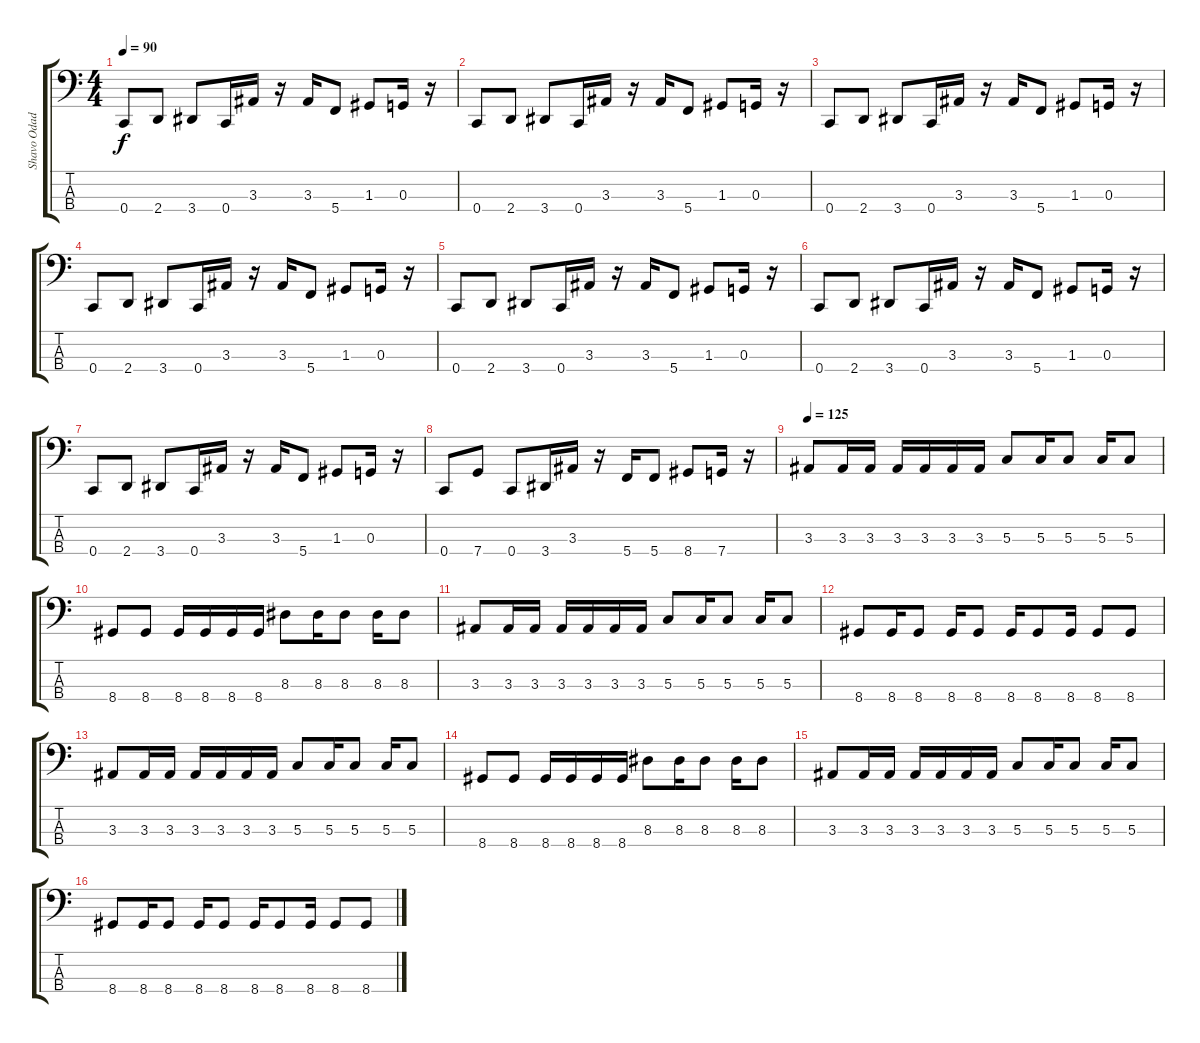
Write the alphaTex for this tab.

\track ("Shavo Odadjian" "Shavo Odad") {instrument electricbasspick}
\staff {score tabs}
\tuning (F2 C2 G1 C1) {hide}
\ts (4 4)
\tempo 90
\clef f4
\ks c
0.4.8{dy f} 2.4.8 3.4.8 0.4.16 3.3.16 r.16 3.3.16 5.4.8 1.3.8 0.3.16 r.16 |
0.4.8 2.4.8 3.4.8 0.4.16 3.3.16 r.16 3.3.16 5.4.8 1.3.8 0.3.16 r.16 |
0.4.8 2.4.8 3.4.8 0.4.16 3.3.16 r.16 3.3.16 5.4.8 1.3.8 0.3.16 r.16 |
0.4.8 2.4.8 3.4.8 0.4.16 3.3.16 r.16 3.3.16 5.4.8 1.3.8 0.3.16 r.16 |
0.4.8 2.4.8 3.4.8 0.4.16 3.3.16 r.16 3.3.16 5.4.8 1.3.8 0.3.16 r.16 |
0.4.8 2.4.8 3.4.8 0.4.16 3.3.16 r.16 3.3.16 5.4.8 1.3.8 0.3.16 r.16 |
0.4.8 2.4.8 3.4.8 0.4.16 3.3.16 r.16 3.3.16 5.4.8 1.3.8 0.3.16 r.16 |
0.4.8 7.4.8 0.4.8 3.4.16 3.3.16 r.16 5.4.16 5.4.8 8.4.8 7.4.16 r.16 |
\tempo 125
3.3.8 3.3.16 3.3.16 3.3.16 3.3.16 3.3.16 3.3.16 5.3.8 5.3.16 5.3.8 5.3.16 5.3.8 |
8.4.8 8.4.8 8.4.16 8.4.16 8.4.16 8.4.16 8.3.8 8.3.16 8.3.8 8.3.16 8.3.8 |
3.3.8 3.3.16 3.3.16 3.3.16 3.3.16 3.3.16 3.3.16 5.3.8 5.3.16 5.3.8 5.3.16 5.3.8 |
8.4.8 8.4.16 8.4.8 8.4.16 8.4.8 8.4.16 8.4.8 8.4.16 8.4.8 8.4.8 |
3.3.8 3.3.16 3.3.16 3.3.16 3.3.16 3.3.16 3.3.16 5.3.8 5.3.16 5.3.8 5.3.16 5.3.8 |
8.4.8 8.4.8 8.4.16 8.4.16 8.4.16 8.4.16 8.3.8 8.3.16 8.3.8 8.3.16 8.3.8 |
3.3.8 3.3.16 3.3.16 3.3.16 3.3.16 3.3.16 3.3.16 5.3.8 5.3.16 5.3.8 5.3.16 5.3.8 |
8.4.8 8.4.16 8.4.8 8.4.16 8.4.8 8.4.16 8.4.8 8.4.16 8.4.8 8.4.8
